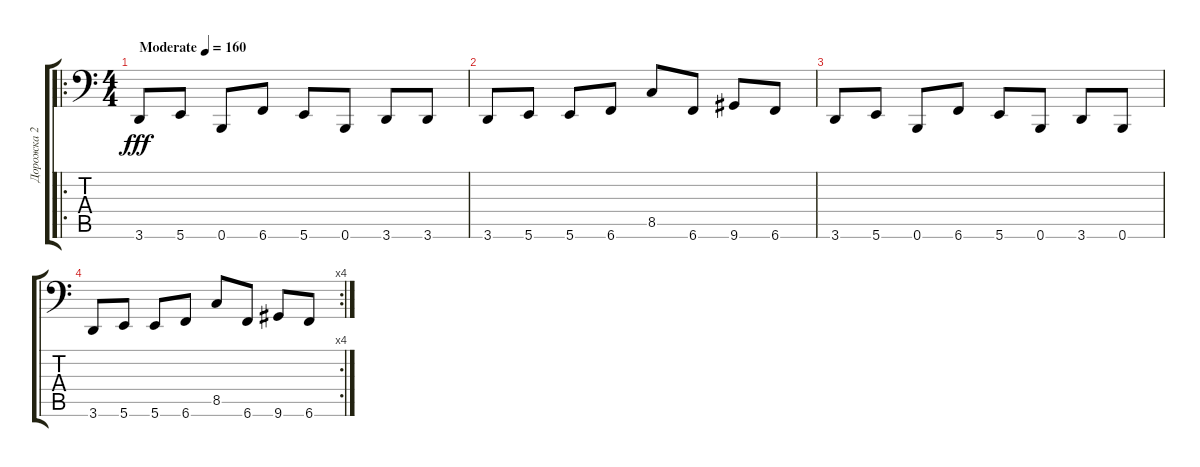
\track ("Дорожка 2" "Дорожка 2") {instrument electricbasspick}
\staff {score tabs}
\tuning (B2 Gb2 D2 A1 E1 B0) {hide}
\ro
\ts (4 4)
\tempo (160 "Moderate")
\clef f4
\ks c
3.6.8{dy fff instrument electricbasspick} 5.6.8 0.6.8 6.6.8 5.6.8 0.6.8 3.6.8 3.6.8 |
3.6.8 5.6.8 5.6.8 6.6.8 8.5.8 6.6.8 9.6.8 6.6.8 |
3.6.8 5.6.8 0.6.8 6.6.8 5.6.8 0.6.8 3.6.8 0.6.8 |
\rc 4
3.6.8 5.6.8 5.6.8 6.6.8 8.5.8 6.6.8 9.6.8 6.6.8
